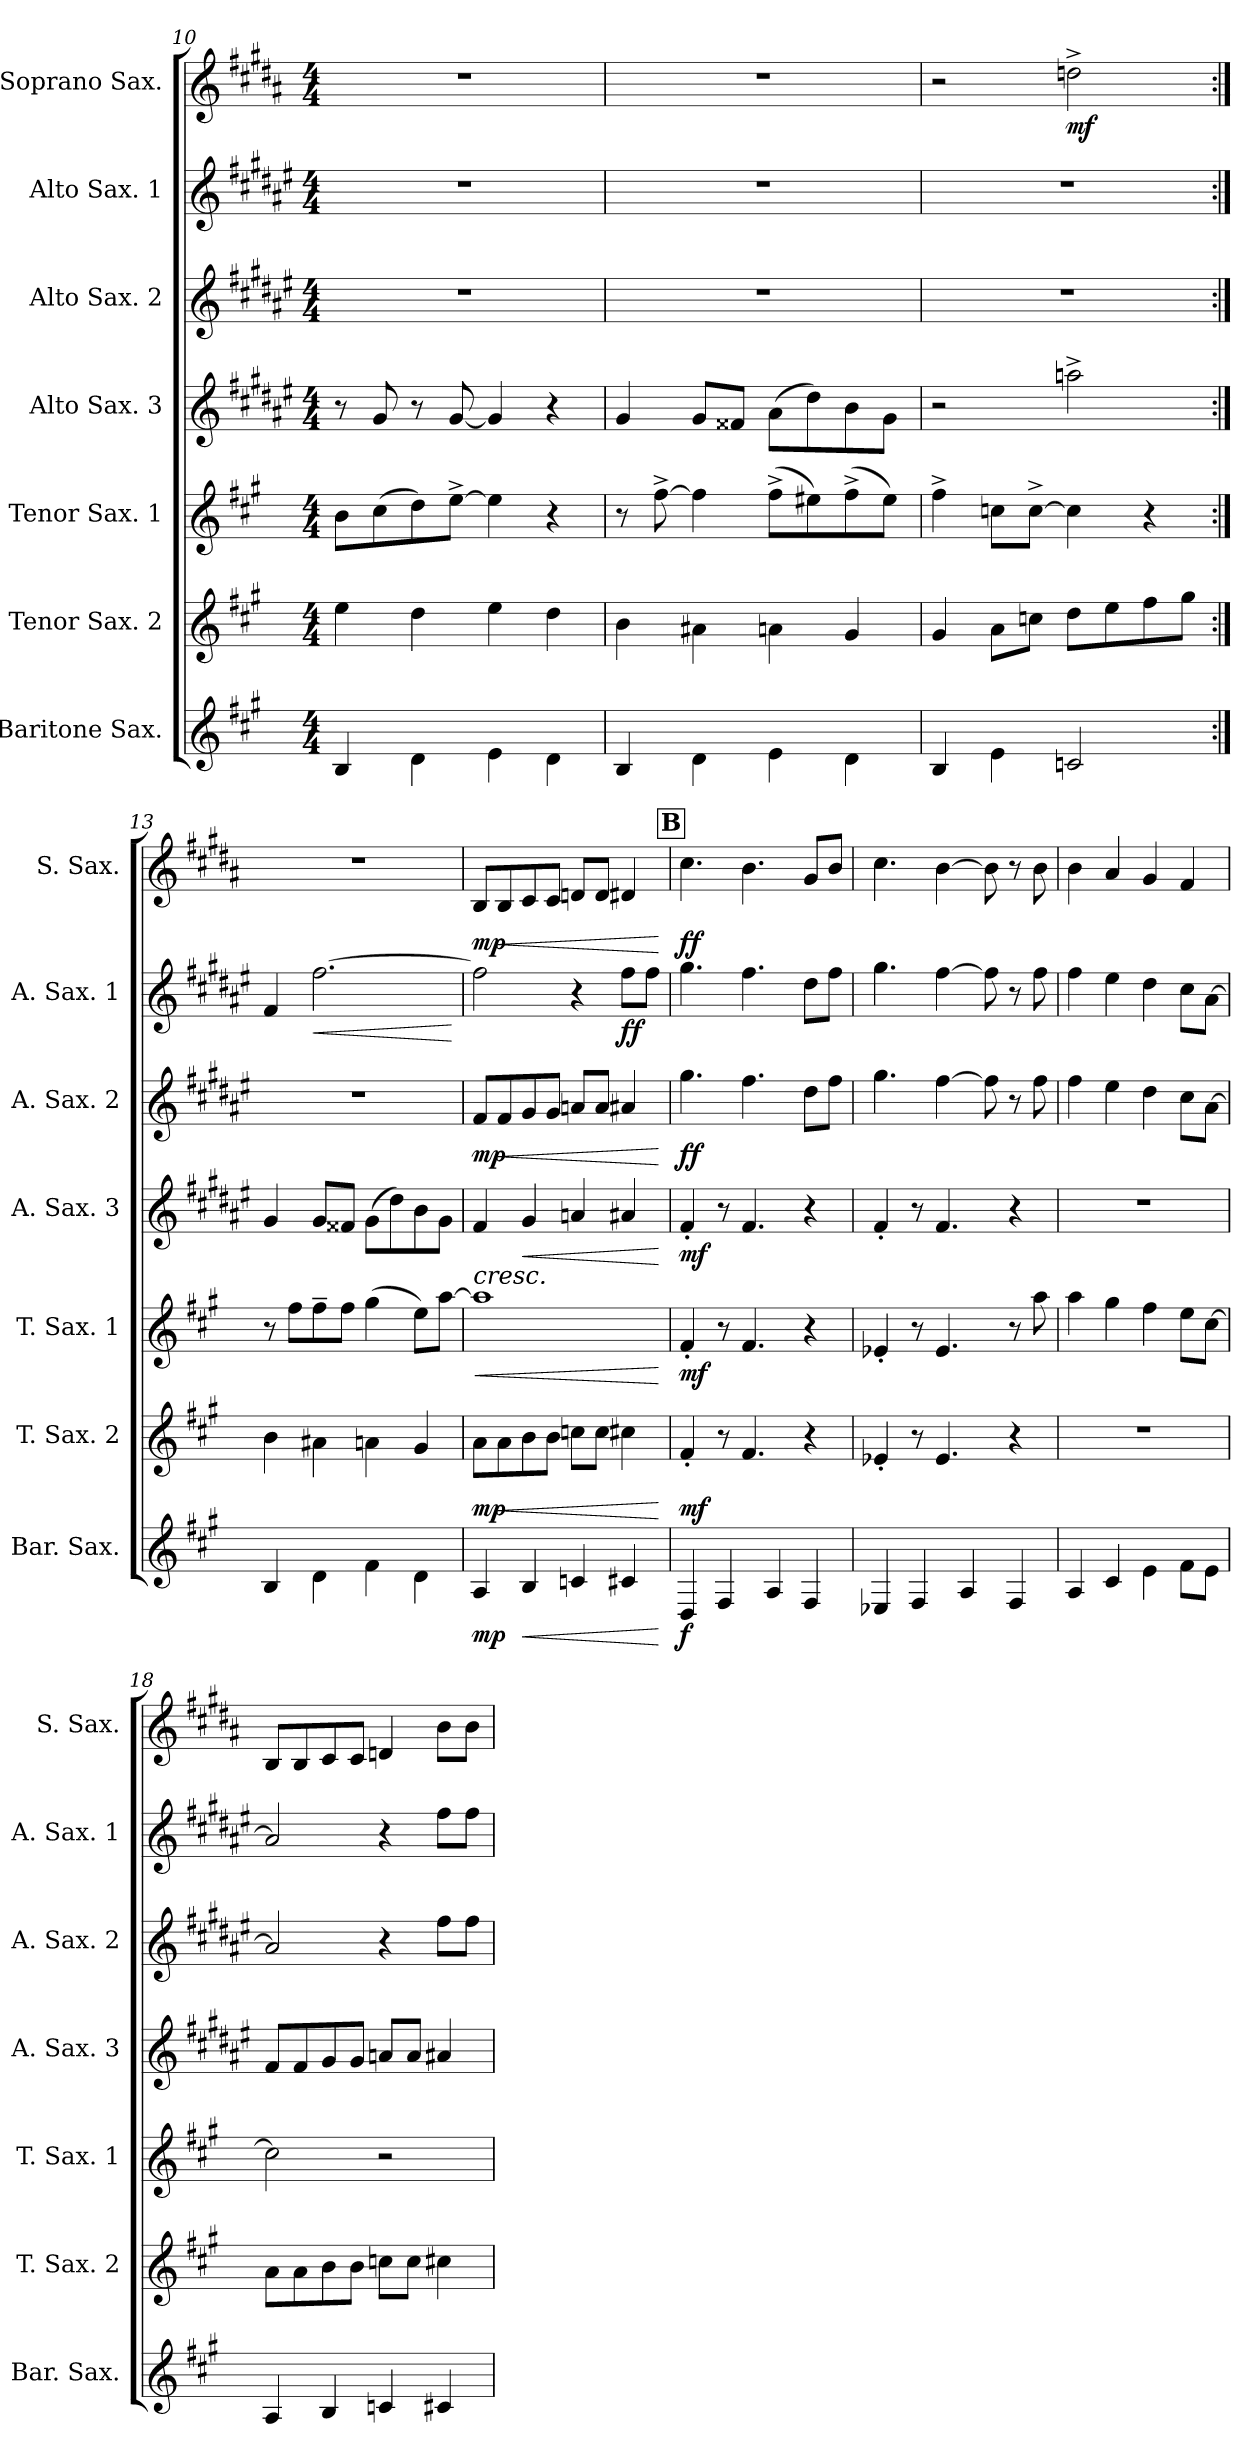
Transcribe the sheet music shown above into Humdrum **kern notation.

**kern	**dynam	**kern	**dynam	**kern	**dynam	**kern	**dynam	**kern	**dynam	**kern	**dynam	**kern	**dynam
*part7	*part7	*part6	*part6	*part5	*part5	*part4	*part4	*part3	*part3	*part2	*part2	*part1	*part1
*staff7	*staff7	*staff6	*staff6	*staff5	*staff5	*staff4	*staff4	*staff3	*staff3	*staff2	*staff2	*staff1	*staff1
*I"Baritone Sax.	*	*I"Tenor Sax. 2	*	*I"Tenor Sax. 1	*	*I"Alto Sax. 3	*	*I"Alto Sax. 2	*	*I"Alto Sax. 1	*	*I"Soprano Sax.	*
*I'Bar. Sax.	*	*I'T. Sax. 2	*	*I'T. Sax. 1	*	*I'A. Sax. 3	*	*I'A. Sax. 2	*	*I'A. Sax. 1	*	*I'S. Sax.	*
*clefG2	*	*clefG2	*	*clefG2	*	*clefG2	*	*clefG2	*	*clefG2	*	*clefG2	*
*ITrd12c21	*	*ITrd8c14	*	*ITrd8c14	*	*ITrd5c9	*	*ITrd5c9	*	*ITrd5c9	*	*ITrd1c2	*
*k[f#c#g#]	*	*k[f#c#g#]	*	*k[f#c#g#]	*	*k[f#c#g#]	*	*k[f#c#g#]	*	*k[f#c#g#]	*	*k[f#c#g#]	*
*M4/4	*	*M4/4	*	*M4/4	*	*M4/4	*	*M4/4	*	*M4/4	*	*M4/4	*
=10	=10	=10	=10	=10	=10	=10	=10	=10	=10	=10	=10	=10	=10
4BB/	.	4e\	.	8B\L	.	8r	.	1r	.	1r	.	1r	.
.	.	.	.	(8c#\	.	8B/	.	.	.	.	.	.	.
4D\	.	4d\	.	8d\)	.	8r	.	.	.	.	.	.	.
.	.	.	.	[8e^\J	.	[8B/	.	.	.	.	.	.	.
4E\	.	4e\	.	4e\]	.	4B/]	.	.	.	.	.	.	.
4D\	.	4d\	.	4r	.	4r	.	.	.	.	.	.	.
!!LO:PB:g=z
=11	=11	=11	=11	=11	=11	=11	=11	=11	=11	=11	=11	=11	=11
4BB/	.	4B\	.	8r	.	4B/	.	1r	.	1r	.	1r	.
.	.	.	.	[8f#^\	.	.	.	.	.	.	.	.	.
4D\	.	4A#X\	.	4f#\]	.	8B/L	.	.	.	.	.	.	.
.	.	.	.	.	.	8A#X/J	.	.	.	.	.	.	.
4E\	.	4An\	.	(8f#^\L	.	(8c#\L	.	.	.	.	.	.	.
.	.	.	.	8e#X\)	.	8f#\)	.	.	.	.	.	.	.
4D\	.	4G#/	.	(8f#^\	.	8d\	.	.	.	.	.	.	.
.	.	.	.	8e#\J)	.	8B\J	.	.	.	.	.	.	.
=12	=12	=12	=12	=12	=12	=12	=12	=12	=12	=12	=12	=12	=12
4BB/	.	4G#/	.	4f#^\	.	2r	.	1r	.	1r	.	2r	.
4E\	.	8A\L	.	8cn\L	.	.	.	.	.	.	.	.	.
.	.	8cn\J	.	[8c^\J	.	.	.	.	.	.	.	.	.
!	!	!	!	!	!	!	!	!	!	!	!	!	!LO:DY:b
2Cn/	.	8d\L	.	4c\]	.	2ccn^\	.	.	.	.	.	2ccn^\	mf
.	.	8e\	.	.	.	.	.	.	.	.	.	.	.
.	.	8f#\	.	4r	.	.	.	.	.	.	.	.	.
.	.	8g#\J	.	.	.	.	.	.	.	.	.	.	.
=13:|!	=13:|!	=13:|!	=13:|!	=13:|!	=13:|!	=13:|!	=13:|!	=13:|!	=13:|!	=13:|!	=13:|!	=13:|!	=13:|!
4BB/	.	4B\	.	8r	.	4B/	.	1r	.	4A/	.	1r	.
.	.	.	.	8f#\L	.	.	.	.	.	.	.	.	.
!	!	!	!	!	!	!	!	!	!	!	!LO:HP:b	!	!
4D\	.	4A#X\	.	8f#~\	.	8B/L	.	.	.	[2.a\	<	.	.
.	.	.	.	8f#\J	.	8A#X/J	.	.	.	.	.	.	.
4F#\	.	4An\	.	(4g#\	.	(8B\L	.	.	.	.	.	.	.
.	.	.	.	.	.	8f#\)	.	.	.	.	.	.	.
4D\	.	4G#/	.	8e\L)	.	8d\	.	.	.	.	.	.	.
.	.	.	.	[8a\J	.	8B\J	.	.	.	.	.	.	.
.	.	.	.	.	.	.	.	.	.	.	[	.	.
=14	=14	=14	=14	=14	=14	=14	=14	=14	=14	=14	=14	=14	=14
!	!LO:DY:b	!	!LO:DY:b	!	!LO:HP:b	!	!LO:HP:b	!	!	!	!	!	!
!	!	!	!	!	!	!	!LO:DY:n=1:b	!	!	!	!	!	!
!	!	!	!	!	!	!	!LO:DY:n=2:b	!	!LO:DY:b	!	!	!	!LO:DY:b
4AA/	mp	8A\L	mp	1a]	<	4A/	< mp mp	8A/L	mp	2a\]	.	8A/L	mp
!	!	!	!LO:HP:b	!	!	!	!	!	!LO:HP:b	!	!	!	!LO:HP:b
.	.	8A\	<	.	.	.	.	8A/	<	.	.	8A/	<
!	!LO:HP:b	!	!	!	!	!	!LO:HP:b	!	!	!	!	!	!
4BB/	<	8B\	.	.	.	4B/	<	8B/	.	.	.	8B/	.
.	.	8B\J	.	.	.	.	.	8B/J	.	.	.	8B/J	.
4Cn/	.	8cn\L	.	.	.	4cn/	.	8cn/L	.	4r	.	8cn/L	.
.	.	8c\J	.	.	.	.	.	8c/J	.	.	.	8c/J	.
!	!	!	!	!	!	!	!	!	!	!	!LO:DY:b	!	!
4C#X/	.	4c#X\	.	.	.	4c#X/	.	4c#X/	.	8a\L	ff	4c#X/	.
.	.	.	.	.	.	.	.	.	.	8a\J	.	.	.
.	[	.	[	.	[	.	[ [	.	[	.	.	.	[
!!LO:REH:place=s1:a:B:fs=14:t=B
=15	=15	=15	=15	=15	=15	=15	=15	=15	=15	=15	=15	=15	=15
!	!LO:DY:b	!	!LO:DY:b	!	!LO:DY:b	!	!LO:DY:b	!	!LO:DY:b	!	!	!	!LO:DY:b
4DD/	f	4F#'/	mf	4F#'/	mf	4A'/	mf	4.b\	ff	4.b\	.	4.b\	ff
4FF#/	.	8r	.	8r	.	8r	.	.	.	.	.	.	.
.	.	4.F#/	.	4.F#/	.	4.A/	.	4.a\	.	4.a\	.	4.a\	.
4AA/	.	.	.	.	.	.	.	.	.	.	.	.	.
4FF#/	.	4r	.	4r	.	4r	.	8f#\L	.	8f#\L	.	8f#/L	.
.	.	.	.	.	.	.	.	8a\J	.	8a\J	.	8a/J	.
!!LO:LB:g=z
=16	=16	=16	=16	=16	=16	=16	=16	=16	=16	=16	=16	=16	=16
4EE-X/	.	4E-X'/	.	4E-X'/	.	4A'/	.	4.b\	.	4.b\	.	4.b\	.
4FF#/	.	8r	.	8r	.	8r	.	.	.	.	.	.	.
.	.	4.E-/	.	4.E-/	.	4.A/	.	[4a\	.	[4a\	.	[4a\	.
4AA/	.	.	.	.	.	.	.	.	.	.	.	.	.
.	.	.	.	.	.	.	.	8a\]	.	8a\]	.	8a\]	.
4FF#/	.	4r	.	8r	.	4r	.	8r	.	8r	.	8r	.
.	.	.	.	8a\	.	.	.	8a\	.	8a\	.	8a\	.
=17	=17	=17	=17	=17	=17	=17	=17	=17	=17	=17	=17	=17	=17
4AA/	.	1r	.	4a\	.	1r	.	4a\	.	4a\	.	4a\	.
4C#/	.	.	.	4g#\	.	.	.	4g#\	.	4g#\	.	4g#/	.
4E\	.	.	.	4f#\	.	.	.	4f#\	.	4f#\	.	4f#/	.
8F#\L	.	.	.	8e\L	.	.	.	8e\L	.	8e\L	.	4e/	.
8E\J	.	.	.	[8c#\J	.	.	.	[8c#\J	.	[8c#\J	.	.	.
=18	=18	=18	=18	=18	=18	=18	=18	=18	=18	=18	=18	=18	=18
4AA/	.	8A\L	.	2c#\]	.	8A/L	.	2c#/]	.	2c#/]	.	8A/L	.
.	.	8A\	.	.	.	8A/	.	.	.	.	.	8A/	.
4BB/	.	8B\	.	.	.	8B/	.	.	.	.	.	8B/	.
.	.	8B\J	.	.	.	8B/J	.	.	.	.	.	8B/J	.
4Cn/	.	8cn\L	.	2r	.	8cn/L	.	4r	.	4r	.	4cn/	.
.	.	8c\J	.	.	.	8c/J	.	.	.	.	.	.	.
4C#X/	.	4c#X\	.	.	.	4c#X/	.	8a\L	.	8a\L	.	8a\L	.
.	.	.	.	.	.	.	.	8a\J	.	8a\J	.	8a\J	.
=	=	=	=	=	=	=	=	=	=	=	=	=	=
*-	*-	*-	*-	*-	*-	*-	*-	*-	*-	*-	*-	*-	*-
